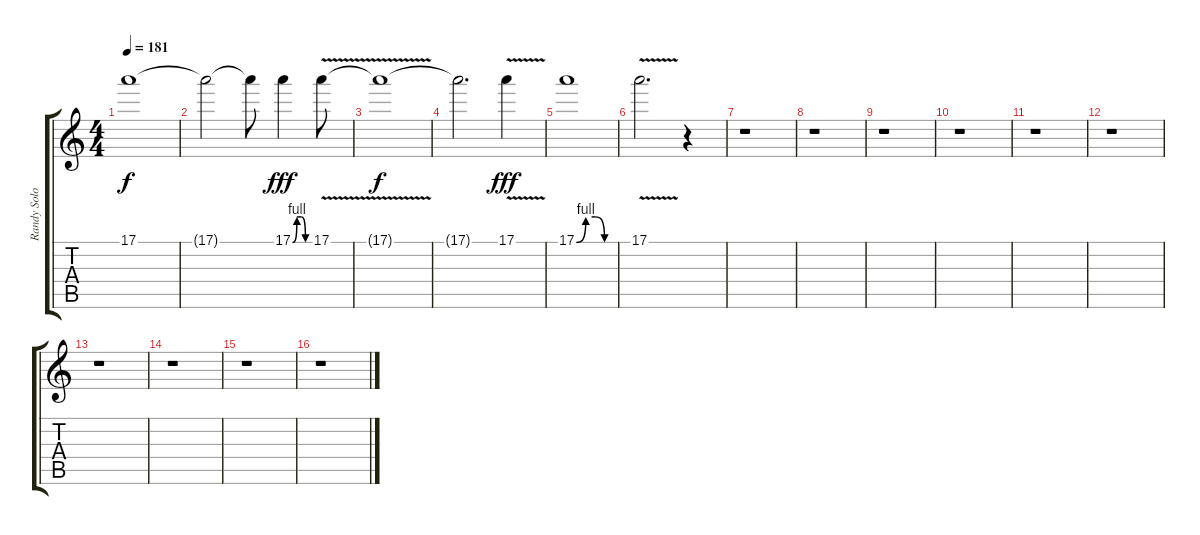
\track ("Randy Solo" "Randy Solo") {instrument distortionguitar}
\staff {score tabs}
\tuning (E4 B3 G3 D3 A2 E2) {hide}
\ts (4 4)
\tempo 181
\clef g2
\ks c
17.1{t}.1{dy f} |
17.1{t}.2 17.1{t}.8 17.1{be (custom 0 0 15 4 30 4 45 0 60 0)}.4{dy fff} 17.1{v}.8 |
17.1{t}.1{dy f} |
17.1{t}.2{d} 17.1{v}.4{dy fff} |
17.1{be (custom 0 0 15 4 30 4 45 0 60 0)}.1 |
17.1{v}.2{d} r.4 |
r.1 |
r.1 |
r.1 |
r.1 |
r.1 |
r.1 |
r.1 |
r.1 |
r.1 |
r.1
